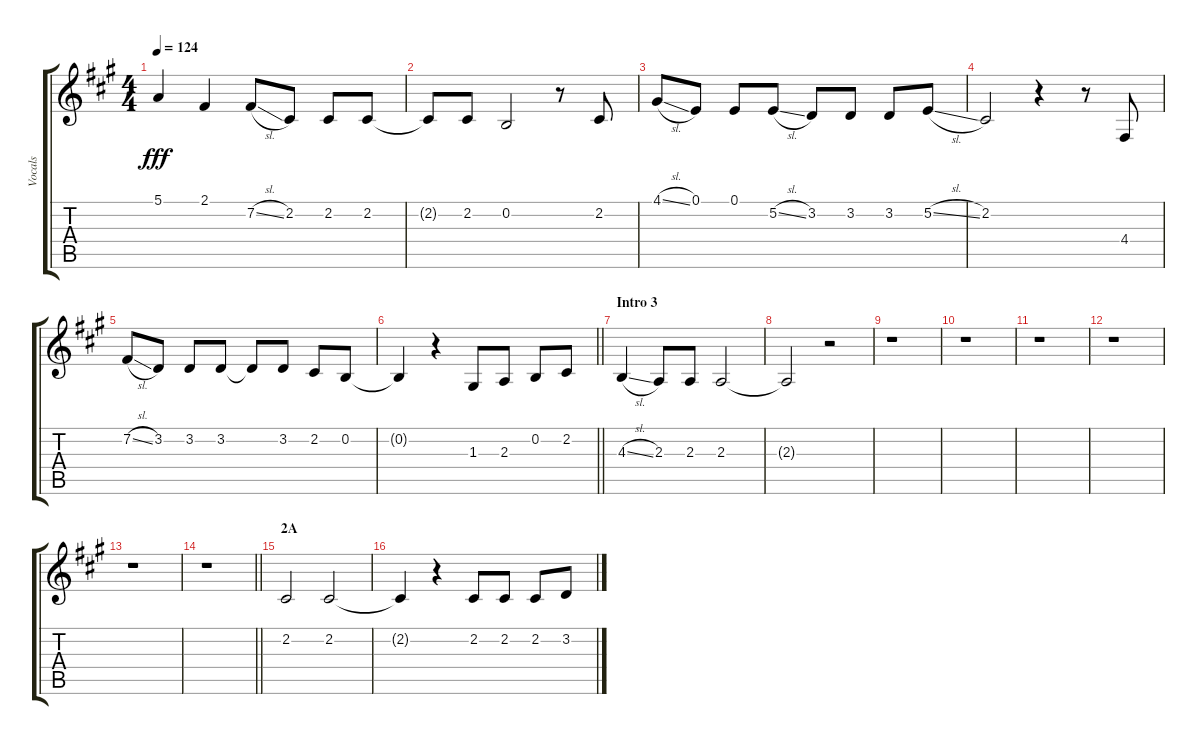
\track ("Vocals" "Vocals") {instrument voiceoohs}
\staff {score tabs}
\tuning (E4 B3 G3 D3 A2 E2) {hide}
\ts (4 4)
\tempo 124
\clef g2
\ks a
5.1.4{dy fff} 2.1.4 7.2{sl}.8 2.2.8 2.2.8 2.2.8 |
2.2{t}.8 2.2.8 0.2.2 r.8 2.2.8 |
4.1{sl}.8 0.1.8 0.1.8 5.2{sl}.8 3.2.8 3.2.8 3.2.8 5.2{sl}.8 |
2.2.2 r.4 r.8 4.4.8 |
7.2{sl}.8 3.2.8 3.2.8 3.2.8 3.2{t}.8 3.2.8 2.2.8 0.2.8 |
\barLineRight lightlight
0.2{t}.4 r.4 1.3.8 2.3.8 0.2.8 2.2.8 |
\section ("" "Intro 3")
4.3{sl}.4 2.3.8 2.3.8 2.3.2 |
2.3{t}.2 r.2 |
r.1 |
r.1 |
r.1 |
r.1 |
r.1 |
\barLineRight lightlight
r.1 |
\section ("" "2A")
2.2.2 2.2.2 |
2.2{t}.4 r.4 2.2.8 2.2.8 2.2.8 3.2.8
